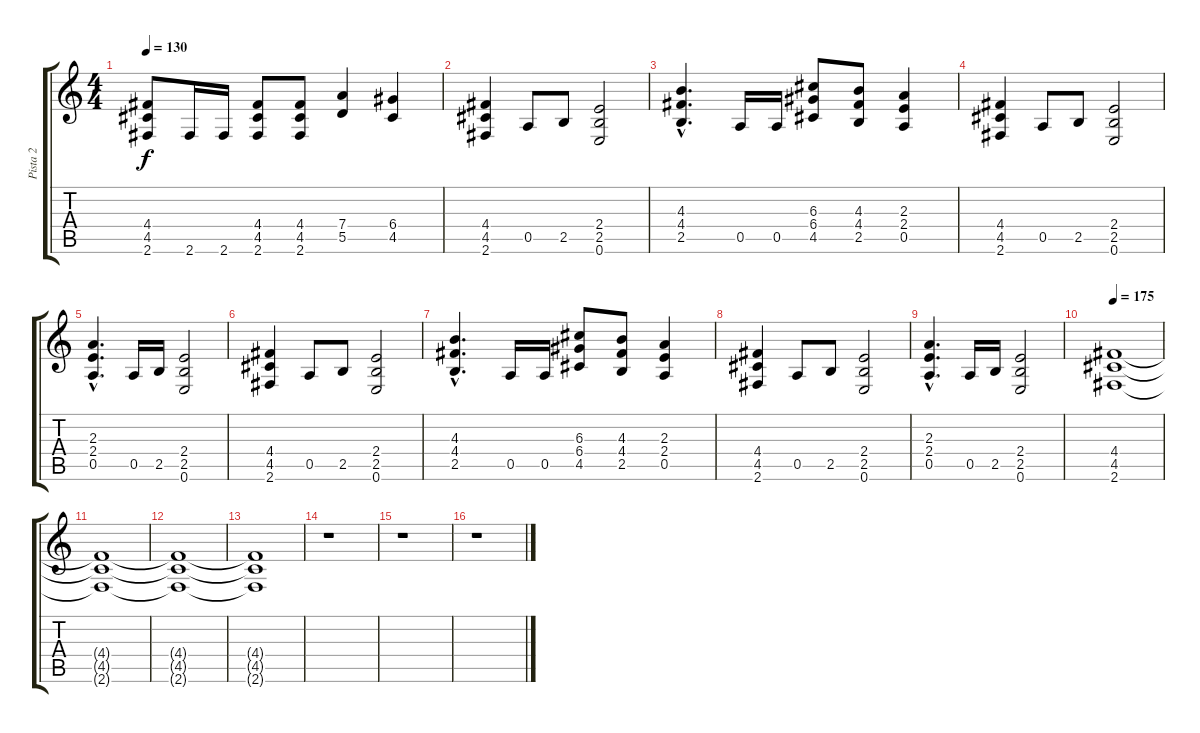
\track ("Pista 2" "Pista 2") {instrument distortionguitar}
\staff {score tabs}
\tuning (E4 B3 G3 D3 A2 E2) {hide}
\ts (4 4)
\tempo 130
\clef g2
\ks c
(4.4 4.5 2.6).8{dy f} 2.6.16 2.6.16 (4.4 4.5 2.6).8 (4.4 4.5 2.6).8 (7.4 5.5).4 (6.4 4.5).4 |
(4.4 4.5 2.6).4 0.5.8 2.5.8 (2.4 2.5 0.6).2 |
(4.3{hac} 4.4{hac} 2.5{hac}).4{d} 0.5.16 0.5.16 (6.3 6.4 4.5).8 (4.3 4.4 2.5).8 (2.3 2.4 0.5).4 |
(4.4 4.5 2.6).4 0.5.8 2.5.8 (2.4 2.5 0.6).2 |
(2.3{hac} 2.4{hac} 0.5{hac}).4{d} 0.5.16 2.5.16 (2.4 2.5 0.6).2 |
(4.4 4.5 2.6).4 0.5.8 2.5.8 (2.4 2.5 0.6).2 |
(4.3{hac} 4.4{hac} 2.5{hac}).4{d} 0.5.16 0.5.16 (6.3 6.4 4.5).8 (4.3 4.4 2.5).8 (2.3 2.4 0.5).4 |
(4.4 4.5 2.6).4 0.5.8 2.5.8 (2.4 2.5 0.6).2 |
(2.3{hac} 2.4{hac} 0.5{hac}).4{d} 0.5.16 2.5.16 (2.4 2.5 0.6).2 |
\tempo 175
(4.4 4.5 2.6).1 |
(4.4{t} 4.5{t} 2.6{t}).1 |
(4.4{t} 4.5{t} 2.6{t}).1 |
(4.4{t} 4.5{t} 2.6{t}).1 |
r.1 |
r.1 |
r.1
